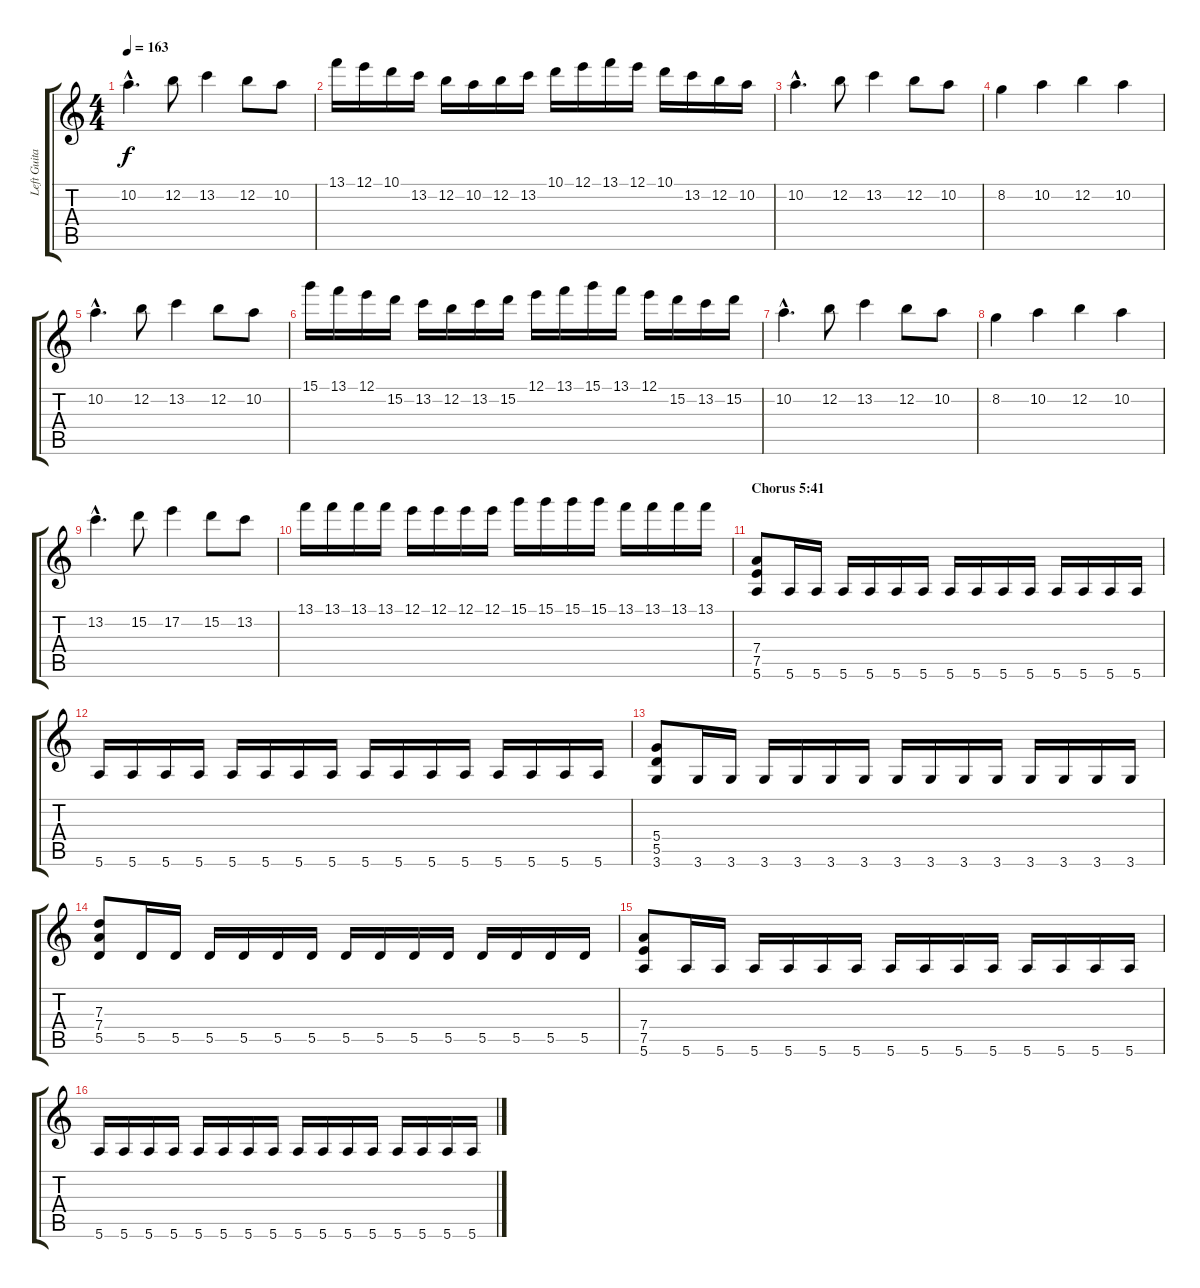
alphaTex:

\track ("Left Guitar" "Left Guita") {instrument distortionguitar}
\staff {score tabs}
\tuning (E4 B3 G3 D3 A2 E2) {hide}
\ts (4 4)
\tempo 163
\clef g2
\ks c
10.2{hac}.4{d dy f} 12.2.8 13.2.4 12.2.8 10.2.8 |
13.1.16 12.1.16 10.1.16 13.2.16 12.2.16 10.2.16 12.2.16 13.2.16 10.1.16 12.1.16 13.1.16 12.1.16 10.1.16 13.2.16 12.2.16 10.2.16 |
10.2{hac}.4{d} 12.2.8 13.2.4 12.2.8 10.2.8 |
8.2.4 10.2.4 12.2.4 10.2.4 |
10.2{hac}.4{d} 12.2.8 13.2.4 12.2.8 10.2.8 |
15.1.16 13.1.16 12.1.16 15.2.16 13.2.16 12.2.16 13.2.16 15.2.16 12.1.16 13.1.16 15.1.16 13.1.16 12.1.16 15.2.16 13.2.16 15.2.16 |
10.2{hac}.4{d} 12.2.8 13.2.4 12.2.8 10.2.8 |
8.2.4 10.2.4 12.2.4 10.2.4 |
13.2{hac}.4{d} 15.2.8 17.2.4 15.2.8 13.2.8 |
13.1.16 13.1.16 13.1.16 13.1.16 12.1.16 12.1.16 12.1.16 12.1.16 15.1.16 15.1.16 15.1.16 15.1.16 13.1.16 13.1.16 13.1.16 13.1.16 |
\section ("" "Chorus 5:41")
(7.4 7.5 5.6).8 5.6.16 5.6.16 5.6.16 5.6.16 5.6.16 5.6.16 5.6.16 5.6.16 5.6.16 5.6.16 5.6.16 5.6.16 5.6.16 5.6.16 |
5.6.16 5.6.16 5.6.16 5.6.16 5.6.16 5.6.16 5.6.16 5.6.16 5.6.16 5.6.16 5.6.16 5.6.16 5.6.16 5.6.16 5.6.16 5.6.16 |
(5.4 5.5 3.6).8 3.6.16 3.6.16 3.6.16 3.6.16 3.6.16 3.6.16 3.6.16 3.6.16 3.6.16 3.6.16 3.6.16 3.6.16 3.6.16 3.6.16 |
(7.3 7.4 5.5).8 5.5.16 5.5.16 5.5.16 5.5.16 5.5.16 5.5.16 5.5.16 5.5.16 5.5.16 5.5.16 5.5.16 5.5.16 5.5.16 5.5.16 |
(7.4 7.5 5.6).8 5.6.16 5.6.16 5.6.16 5.6.16 5.6.16 5.6.16 5.6.16 5.6.16 5.6.16 5.6.16 5.6.16 5.6.16 5.6.16 5.6.16 |
5.6.16 5.6.16 5.6.16 5.6.16 5.6.16 5.6.16 5.6.16 5.6.16 5.6.16 5.6.16 5.6.16 5.6.16 5.6.16 5.6.16 5.6.16 5.6.16
